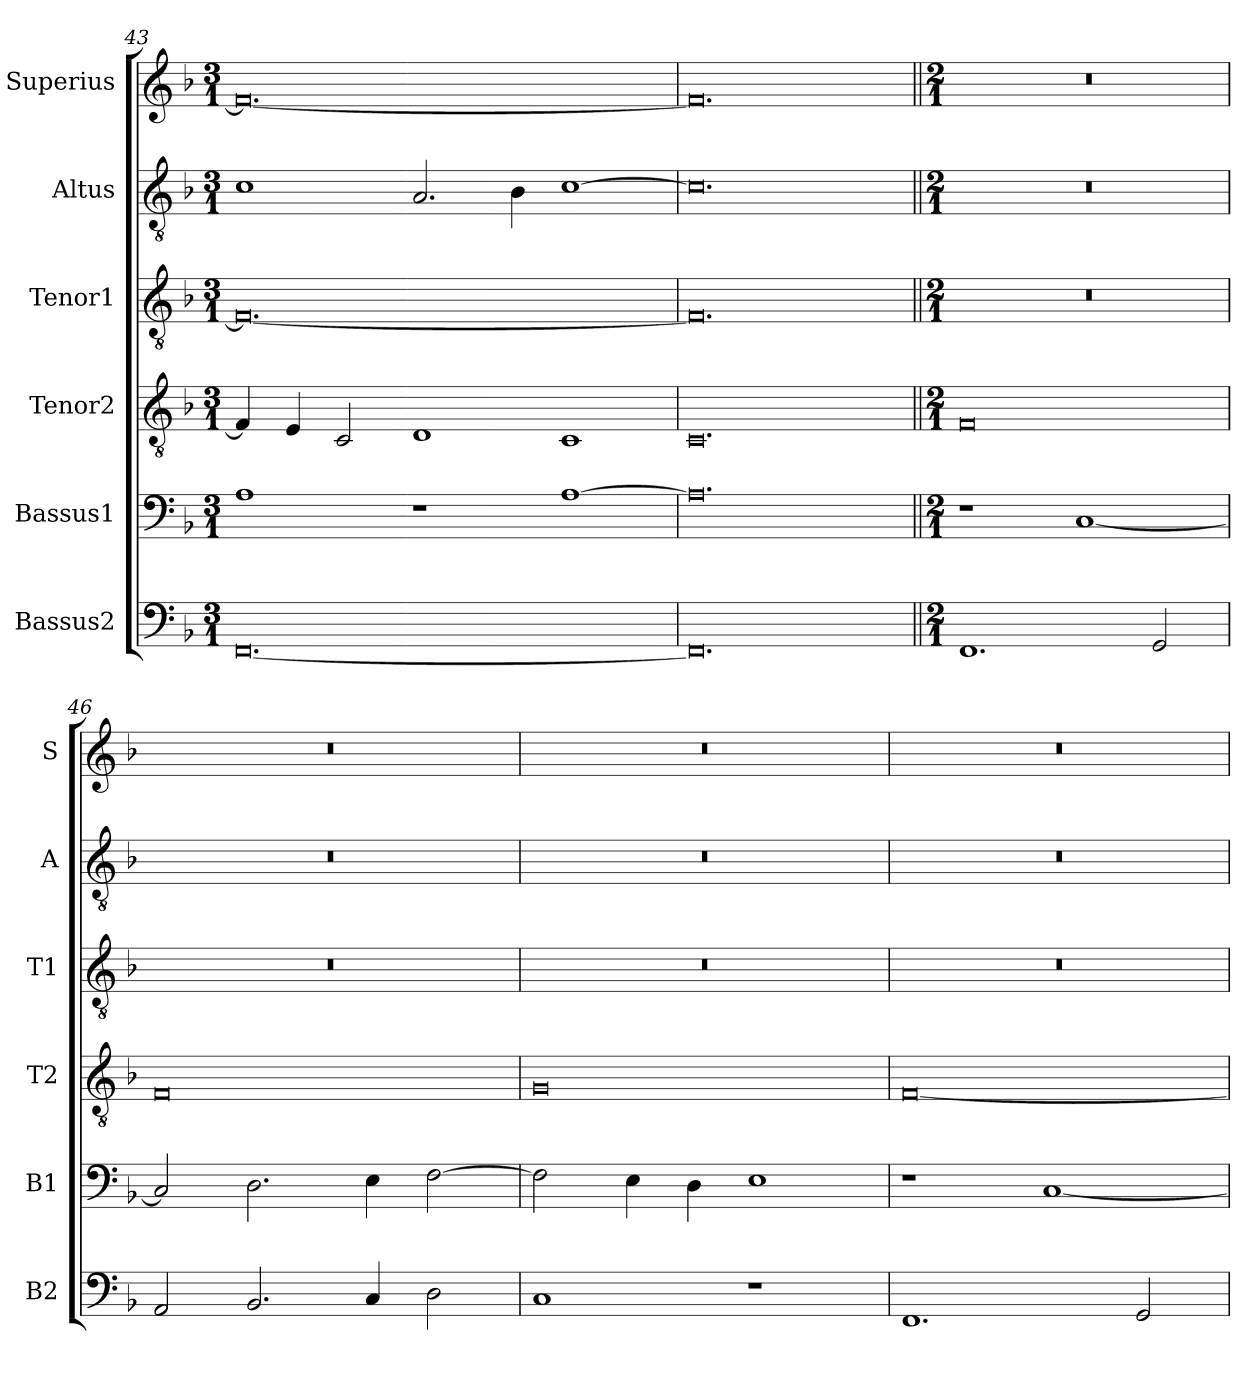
**kern	**kern	**kern	**kern	**kern	**kern
*part6	*part5	*part4	*part3	*part2	*part1
*staff6	*staff5	*staff4	*staff3	*staff2	*staff1
*I"Bassus2	*I"Bassus1	*I"Tenor2	*I"Tenor1	*I"Altus	*I"Superius
*I'B2	*I'B1	*I'T2	*I'T1	*I'A	*I'S
*clefF4	*clefF4	*clefGv2	*clefGv2	*clefGv2	*clefG2
*k[b-]	*k[b-]	*k[b-]	*k[b-]	*k[b-]	*k[b-]
*M3/1	*M3/1	*M3/1	*M3/1	*M3/1	*M3/1
=43	=43	=43	=43	=43	=43
[0.FF	1A	4F/]	0.F_	1c	0.f_
.	.	4E/	.	.	.
.	.	2C/	.	.	.
.	1r	1D	.	2.A/	.
.	.	.	.	4B-\	.
.	[1A	1C	.	[1c	.
=44	=44	=44	=44	=44	=44
0.FF]	0.A]	0.C	0.F]	0.c]	0.f]
!!LO:LB:g=z
=45||	=45||	=45||	=45||	=45||	=45||
*M2/1	*M2/1	*M2/1	*M2/1	*M2/1	*M2/1
1.FF	1r	0F	0r	0r	0r
.	[1C	.	.	.	.
2GG/	.	.	.	.	.
=46	=46	=46	=46	=46	=46
2AA/	2C/]	0F	0r	0r	0r
2.BB-/	2.D\	.	.	.	.
4C/	4E\	.	.	.	.
2D\	[2F\	.	.	.	.
=47	=47	=47	=47	=47	=47
1C	2F\]	0G	0r	0r	0r
.	4E\	.	.	.	.
.	4D\	.	.	.	.
1r	1E	.	.	.	.
=48	=48	=48	=48	=48	=48
1.FF	1r	[0F	0r	0r	0r
.	[1C	.	.	.	.
2GG/	.	.	.	.	.
=	=	=	=	=	=
*-	*-	*-	*-	*-	*-
